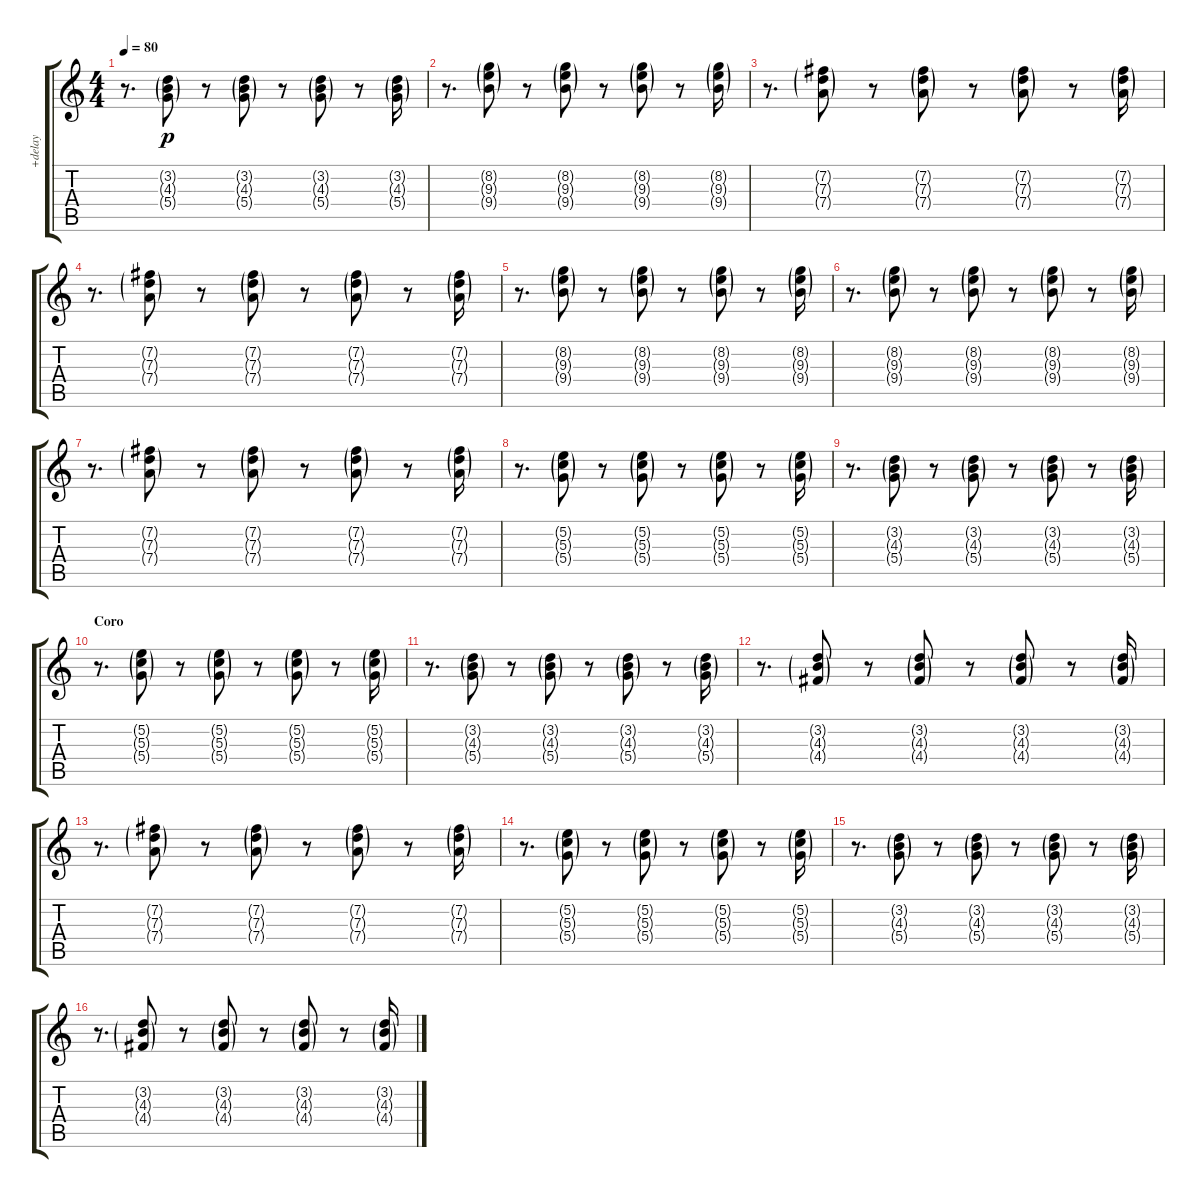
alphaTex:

\track ("+delay" "+delay") {instrument acousticguitarsteel}
\staff {score tabs}
\tuning (E4 B3 G3 D3 A2 E2) {hide}
\ts (4 4)
\tempo 80
\clef g2
\ks c
r.8{d dy p} (3.2{g} 4.3{g} 5.4{g}).8 r.8 (3.2{g} 4.3{g} 5.4{g}).8 r.8 (3.2{g} 4.3{g} 5.4{g}).8 r.8 (3.2{g} 4.3{g} 5.4{g}).16 |
r.8{d} (8.2{g} 9.3{g} 9.4{g}).8 r.8 (8.2{g} 9.3{g} 9.4{g}).8 r.8 (8.2{g} 9.3{g} 9.4{g}).8 r.8 (8.2{g} 9.3{g} 9.4{g}).16 |
r.8{d} (7.2{g} 7.3{g} 7.4{g}).8 r.8 (7.2{g} 7.3{g} 7.4{g}).8 r.8 (7.2{g} 7.3{g} 7.4{g}).8 r.8 (7.2{g} 7.3{g} 7.4{g}).16 |
r.8{d} (7.2{g} 7.3{g} 7.4{g}).8 r.8 (7.2{g} 7.3{g} 7.4{g}).8 r.8 (7.2{g} 7.3{g} 7.4{g}).8 r.8 (7.2{g} 7.3{g} 7.4{g}).16 |
r.8{d} (8.2{g} 9.3{g} 9.4{g}).8 r.8 (8.2{g} 9.3{g} 9.4{g}).8 r.8 (8.2{g} 9.3{g} 9.4{g}).8 r.8 (8.2{g} 9.3{g} 9.4{g}).16 |
r.8{d} (8.2{g} 9.3{g} 9.4{g}).8 r.8 (8.2{g} 9.3{g} 9.4{g}).8 r.8 (8.2{g} 9.3{g} 9.4{g}).8 r.8 (8.2{g} 9.3{g} 9.4{g}).16 |
r.8{d} (7.2{g} 7.3{g} 7.4{g}).8 r.8 (7.2{g} 7.3{g} 7.4{g}).8 r.8 (7.2{g} 7.3{g} 7.4{g}).8 r.8 (7.2{g} 7.3{g} 7.4{g}).16 |
r.8{d} (5.2{g} 5.3{g} 5.4{g}).8 r.8 (5.2{g} 5.3{g} 5.4{g}).8 r.8 (5.2{g} 5.3{g} 5.4{g}).8 r.8 (5.2{g} 5.3{g} 5.4{g}).16 |
r.8{d} (3.2{g} 4.3{g} 5.4{g}).8 r.8 (3.2{g} 4.3{g} 5.4{g}).8 r.8 (3.2{g} 4.3{g} 5.4{g}).8 r.8 (3.2{g} 4.3{g} 5.4{g}).16 |
\section ("" "Coro")
r.8{d} (5.2{g} 5.3{g} 5.4{g}).8 r.8 (5.2{g} 5.3{g} 5.4{g}).8 r.8 (5.2{g} 5.3{g} 5.4{g}).8 r.8 (5.2{g} 5.3{g} 5.4{g}).16 |
r.8{d} (3.2{g} 4.3{g} 5.4{g}).8 r.8 (3.2{g} 4.3{g} 5.4{g}).8 r.8 (3.2{g} 4.3{g} 5.4{g}).8 r.8 (3.2{g} 4.3{g} 5.4{g}).16 |
r.8{d} (3.2{g} 4.3{g} 4.4{g}).8 r.8 (3.2{g} 4.3{g} 4.4{g}).8 r.8 (3.2{g} 4.3{g} 4.4{g}).8 r.8 (3.2{g} 4.3{g} 4.4{g}).16 |
r.8{d} (7.2{g} 7.3{g} 7.4{g}).8 r.8 (7.2{g} 7.3{g} 7.4{g}).8 r.8 (7.2{g} 7.3{g} 7.4{g}).8 r.8 (7.2{g} 7.3{g} 7.4{g}).16 |
r.8{d} (5.2{g} 5.3{g} 5.4{g}).8 r.8 (5.2{g} 5.3{g} 5.4{g}).8 r.8 (5.2{g} 5.3{g} 5.4{g}).8 r.8 (5.2{g} 5.3{g} 5.4{g}).16 |
r.8{d} (3.2{g} 4.3{g} 5.4{g}).8 r.8 (3.2{g} 4.3{g} 5.4{g}).8 r.8 (3.2{g} 4.3{g} 5.4{g}).8 r.8 (3.2{g} 4.3{g} 5.4{g}).16 |
r.8{d} (3.2{g} 4.3{g} 4.4{g}).8 r.8 (3.2{g} 4.3{g} 4.4{g}).8 r.8 (3.2{g} 4.3{g} 4.4{g}).8 r.8 (3.2{g} 4.3{g} 4.4{g}).16
